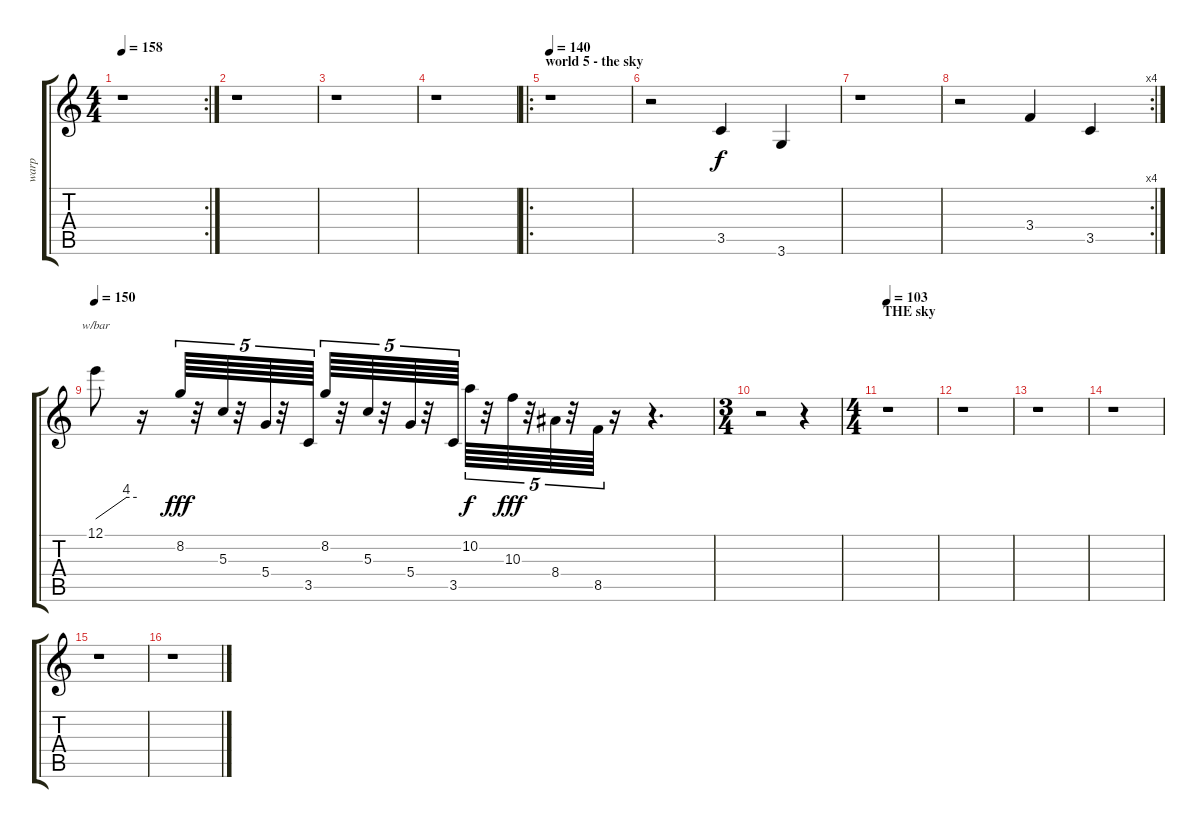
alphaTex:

\track ("warp" "warp") {instrument acousticguitarnylon}
\staff {score tabs}
\tuning (E4 B3 G3 D3 A2 E2) {hide}
\rc 2
\ts (4 4)
\tempo 158
\clef g2
\ks c
r.1{dy f} |
r.1 |
r.1 |
r.1 |
\ro
\section ("" "world 5 - the sky")
\tempo 140
r.1{volume 9 balance 8 instrument distortionguitar} |
r.2 3.5.4 3.6.4 |
r.1 |
\rc 4
r.2 3.4.4 3.5.4 |
\tempo 150
12.1.8{tbe (custom default 0 0 45 16 60 16) instrument panflute} r.16 8.2.64{tu (5 4) dy fff volume 16 instrument trumpet} r.32{tu (5 4)} 5.3.64{tu (5 4)} r.32{tu (5 4)} 5.4.64{tu (5 4)} r.32{tu (5 4)} 3.5.64{tu (5 4)} 8.2.64{tu (5 4) balance 16} r.32{tu (5 4)} 5.3.64{tu (5 4)} r.32{tu (5 4)} 5.4.64{tu (5 4)} r.32{tu (5 4)} 3.5.64{tu (5 4)} 10.2.64{tu (5 4) dy f balance 0} r.32{tu (5 4)} 10.3.64{tu (5 4) dy fff} r.32{tu (5 4)} 8.4.64{tu (5 4)} r.32{tu (5 4)} 8.5.64{tu (5 4)} r.16 r.4{d} |
\ts (3 4)
r.2 r.4 |
\ts (4 4)
\section ("" "THE sky")
\tempo 103
r.1 |
r.1 |
r.1 |
r.1 |
r.1 |
r.1
